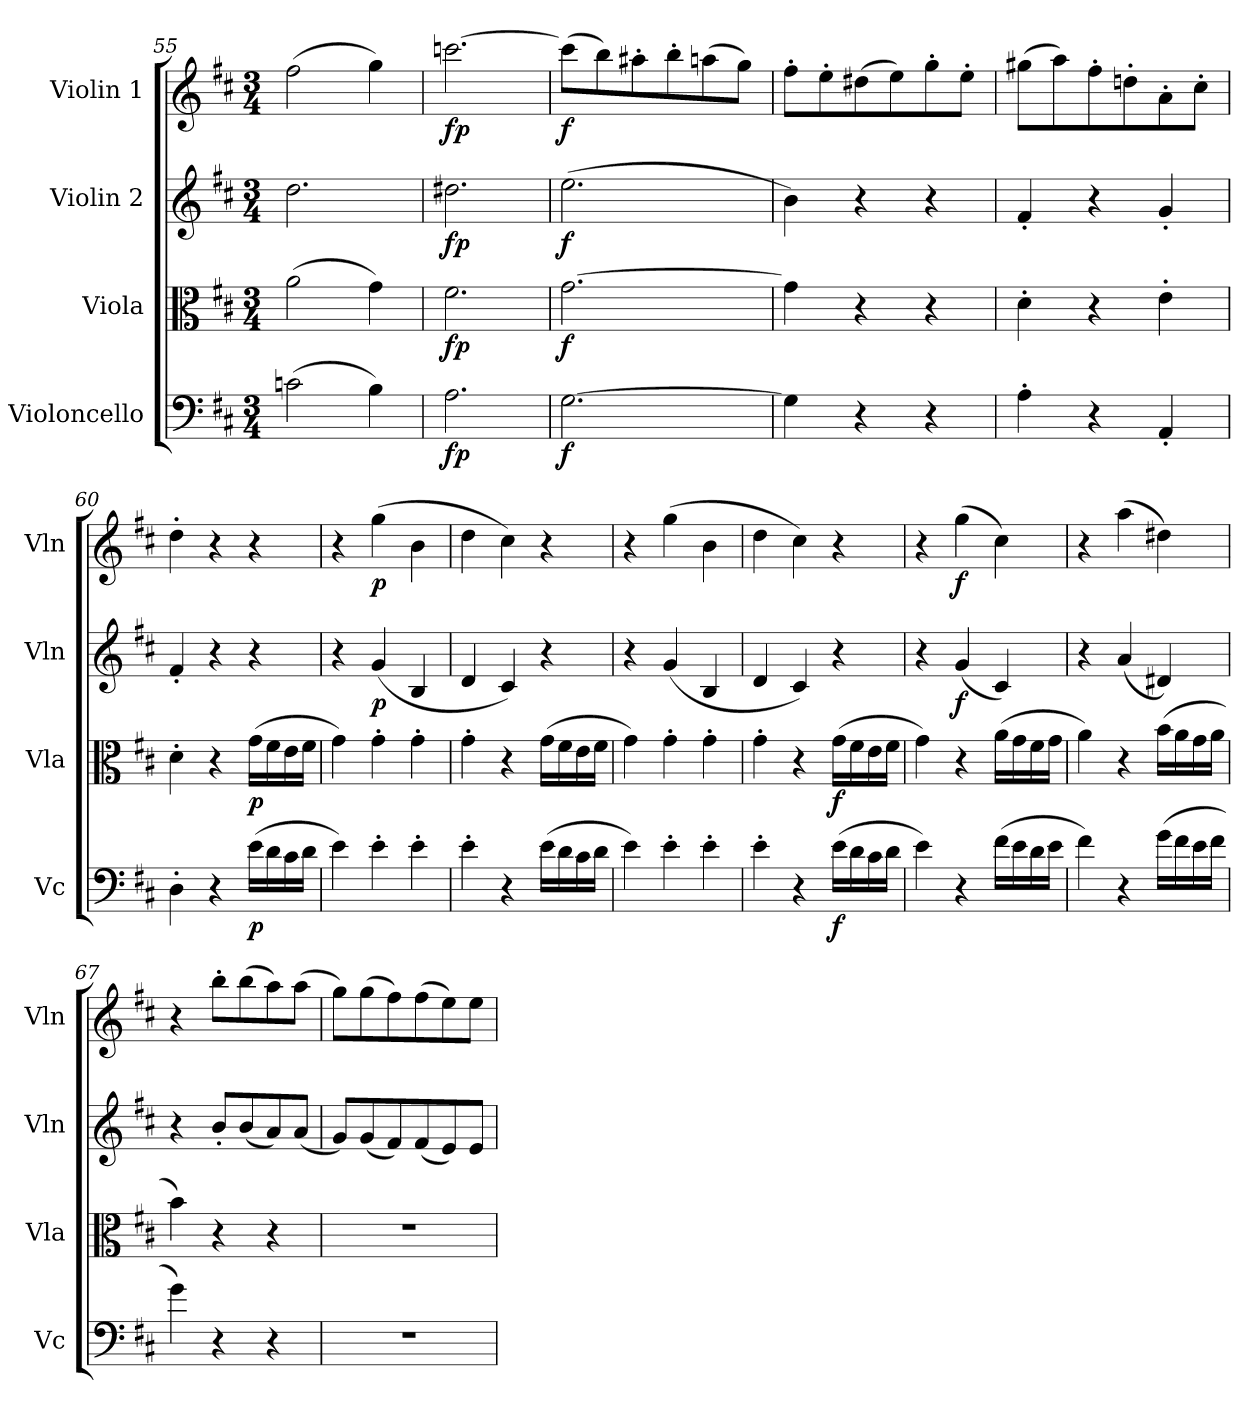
**kern	**dynam	**kern	**dynam	**kern	**dynam	**kern	**dynam
*part4	*part4	*part3	*part3	*part2	*part2	*part1	*part1
*staff4	*staff4	*staff3	*staff3	*staff2	*staff2	*staff1	*staff1
*I"Violoncello	*	*I"Viola	*	*I"Violin 2	*	*I"Violin 1	*
*I'Vc	*	*I'Vla	*	*I'Vln	*	*I'Vln	*
*clefF4	*	*clefC3	*	*clefG2	*	*clefG2	*
*k[f#c#]	*	*k[f#c#]	*	*k[f#c#]	*	*k[f#c#]	*
*M3/4	*	*M3/4	*	*M3/4	*	*M3/4	*
=55	=55	=55	=55	=55	=55	=55	=55
(2cn\	.	(2a\	.	2.dd\	.	(2ff#\	.
4B\)	.	4g\)	.	.	.	4gg\)	.
=56	=56	=56	=56	=56	=56	=56	=56
!	!LO:DY:b	!	!LO:DY:b	!	!LO:DY:b	!	!LO:DY:b
2.A\	fp	2.f#\	fp	2.dd#X\	fp	[2.cccn\	fp
=57	=57	=57	=57	=57	=57	=57	=57
!	!LO:DY:b	!	!LO:DY:b	!	!LO:DY:b	!	!LO:DY:b
[2.G\	f	[2.g\	f	(2.ee\	f	(8ccc\L]	f
.	.	.	.	.	.	8bb\)	.
.	.	.	.	.	.	8aa#X'\	.
.	.	.	.	.	.	8bb'\	.
.	.	.	.	.	.	(8aan\	.
.	.	.	.	.	.	8gg\J)	.
=58	=58	=58	=58	=58	=58	=58	=58
4G\]	.	4g\]	.	4b\)	.	8ff#'\L	.
.	.	.	.	.	.	8ee'\	.
4r	.	4r	.	4r	.	(8dd#X\	.
.	.	.	.	.	.	8ee\)	.
4r	.	4r	.	4r	.	8gg'\	.
.	.	.	.	.	.	8ee'\J	.
=59	=59	=59	=59	=59	=59	=59	=59
4A'\	.	4d'\	.	4f#'/	.	(8gg#X\L	.
.	.	.	.	.	.	8aa\)	.
4r	.	4r	.	4r	.	8ff#'\	.
.	.	.	.	.	.	8ddn'\	.
4AA'/	.	4e'\	.	4g'/	.	8a'\	.
.	.	.	.	.	.	8cc#'\J	.
=60	=60	=60	=60	=60	=60	=60	=60
4D'\	.	4d'\	.	4f#'/	.	4dd'\	.
4r	.	4r	.	4r	.	4r	.
!	!LO:DY:b	!	!LO:DY:b	!	!	!	!
(16e\LL	p	(16g\LL	p	4r	.	4r	.
16d\	.	16f#\	.	.	.	.	.
16c#\	.	16e\	.	.	.	.	.
16d\JJ	.	16f#\JJ	.	.	.	.	.
=61	=61	=61	=61	=61	=61	=61	=61
4e\)	.	4g\)	.	4r	.	4r	.
!	!	!	!	!	!LO:DY:b	!	!LO:DY:b
4e'\	.	4g'\	.	(4g/	p	(4gg\	p
4e'\	.	4g'\	.	4B/	.	4b\	.
=62	=62	=62	=62	=62	=62	=62	=62
4e'\	.	4g'\	.	4d/	.	4dd\	.
4r	.	4r	.	4c#/)	.	4cc#\)	.
(16e\LL	.	(16g\LL	.	4r	.	4r	.
16d\	.	16f#\	.	.	.	.	.
16c#\	.	16e\	.	.	.	.	.
16d\JJ	.	16f#\JJ	.	.	.	.	.
=63	=63	=63	=63	=63	=63	=63	=63
4e\)	.	4g\)	.	4r	.	4r	.
4e'\	.	4g'\	.	(4g/	.	(4gg\	.
4e'\	.	4g'\	.	4B/	.	4b\	.
=64	=64	=64	=64	=64	=64	=64	=64
4e'\	.	4g'\	.	4d/	.	4dd\	.
4r	.	4r	.	4c#/)	.	4cc#\)	.
!	!LO:DY:b	!	!LO:DY:b	!	!	!	!
(16e\LL	f	(16g\LL	f	4r	.	4r	.
16d\	.	16f#\	.	.	.	.	.
16c#\	.	16e\	.	.	.	.	.
16d\JJ	.	16f#\JJ	.	.	.	.	.
!!LO:LB:g=z
=65	=65	=65	=65	=65	=65	=65	=65
4e\)	.	4g\)	.	4r	.	4r	.
!	!	!	!	!	!LO:DY:b	!	!LO:DY:b
4r	.	4r	.	(4g/	f	(4gg\	f
(16f#\LL	.	(16a\LL	.	4c#/)	.	4cc#\)	.
16e\	.	16g\	.	.	.	.	.
16d\	.	16f#\	.	.	.	.	.
16e\JJ	.	16g\JJ	.	.	.	.	.
=66	=66	=66	=66	=66	=66	=66	=66
4f#\)	.	4a\)	.	4r	.	4r	.
4r	.	4r	.	(4a/	.	(4aa\	.
(16g\LL	.	(16b\LL	.	4d#X/)	.	4dd#X\)	.
16f#\	.	16a\	.	.	.	.	.
16e\	.	16g\	.	.	.	.	.
16f#\JJ	.	16a\JJ	.	.	.	.	.
=67	=67	=67	=67	=67	=67	=67	=67
4g\)	.	4b\)	.	4r	.	4r	.
4r	.	4r	.	8b'/L	.	8bb'\L	.
.	.	.	.	(8b/	.	(8bb\	.
4r	.	4r	.	8a/)	.	8aa\)	.
.	.	.	.	(8a/J	.	(8aa\J	.
=68	=68	=68	=68	=68	=68	=68	=68
2.r	.	2.r	.	8g/L)	.	8gg\L)	.
.	.	.	.	(8g/	.	(8gg\	.
.	.	.	.	8f#/)	.	8ff#\)	.
.	.	.	.	(8f#/	.	(8ff#\	.
.	.	.	.	8e/)	.	8ee\)	.
.	.	.	.	8e/J	.	8ee\J	.
=	=	=	=	=	=	=	=
*-	*-	*-	*-	*-	*-	*-	*-
